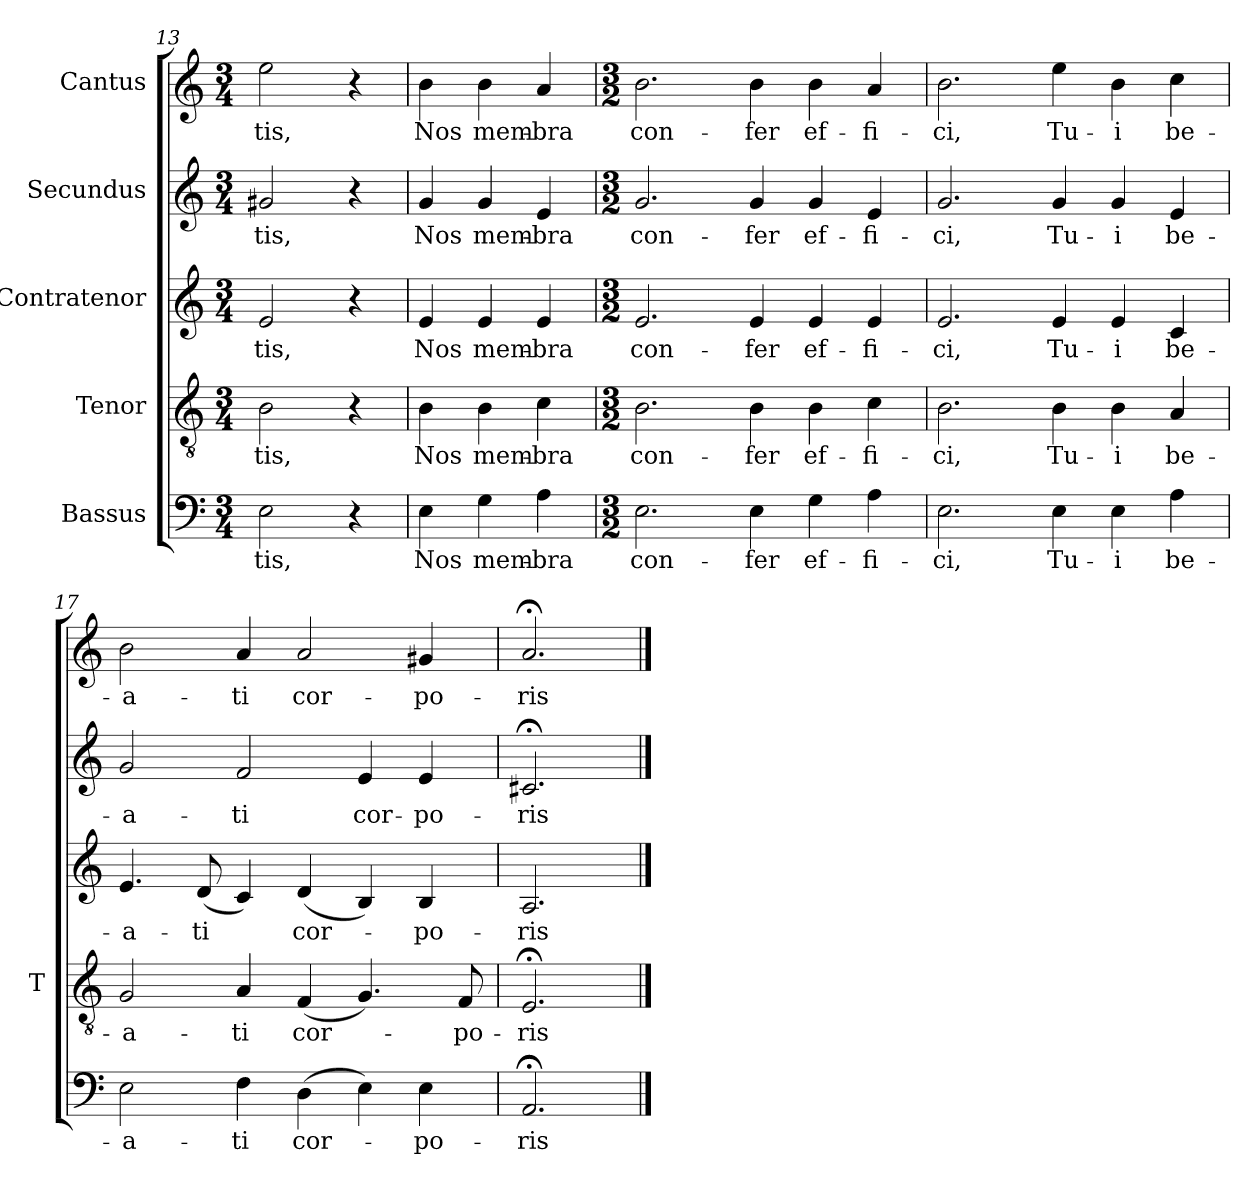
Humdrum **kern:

**kern	**text	**kern	**text	**kern	**text	**kern	**text	**kern	**text
*part5	*part5	*part4	*part4	*part3	*part3	*part2	*part2	*part1	*part1
*staff5	*staff5	*staff4	*staff4	*staff3	*staff3	*staff2	*staff2	*staff1	*staff1
*I"Bassus	*	*I"Tenor	*	*I"Contratenor	*	*I"Secundus	*	*I"Cantus	*
*	*	*I'T	*	*	*	*	*	*	*
*clefF4	*	*clefGv2	*	*	*	*clefG2	*	*	*
*k[]	*	*k[]	*	*k[]	*	*k[]	*	*k[]	*
*C:	*	*C:	*	*C:	*	*C:	*	*C:	*
*M3/4	*	*M3/4	*	*M3/4	*	*M3/4	*	*M3/4	*
=13	=13	=13	=13	=13	=13	=13	=13	=13	=13
2E\	-tis,	2B\	-tis,	2e/	-tis,	2g#X/	-tis,	2ee\	-tis,
4r	.	4r	.	4r	.	4r	.	4r	.
=14	=14	=14	=14	=14	=14	=14	=14	=14	=14
4E\	Nos	4B\	Nos	4e/	Nos	4g/	Nos	4b\	Nos
4G\	mem-	4B\	mem-	4e/	mem-	4g/	mem-	4b\	mem-
4A\	-bra	4c\	-bra	4e/	-bra	4e/	-bra	4a/	-bra
!!LO:LB:g=z
=15	=15	=15	=15	=15	=15	=15	=15	=15	=15
*M3/2	*	*M3/2	*	*M3/2	*	*M3/2	*	*M3/2	*
2.E\	con-	2.B\	con-	2.e/	con-	2.g/	con-	2.b\	con-
4E\	-fer	4B\	-fer	4e/	-fer	4g/	-fer	4b\	-fer
4G\	ef-	4B\	ef-	4e/	ef-	4g/	ef-	4b\	ef-
4A\	-fi-	4c\	-fi-	4e/	-fi-	4e/	-fi-	4a/	-fi-
=16	=16	=16	=16	=16	=16	=16	=16	=16	=16
2.E\	-ci,	2.B\	-ci,	2.e/	-ci,	2.g/	-ci,	2.b\	-ci,
4E\	Tu-	4B\	Tu-	4e/	Tu-	4g/	Tu-	4ee\	Tu-
4E\	-i	4B\	-i	4e/	-i	4g/	-i	4b\	-i
4A\	be-	4A/	be-	4c/	be-	4e/	be-	4cc\	be-
=17	=17	=17	=17	=17	=17	=17	=17	=17	=17
2E\	-a-	2G/	-a-	4.e/	-a-	2g/	-a-	2b\	-a-
.	.	.	.	(8d/	-ti	.	.	.	.
4F\	-ti	4A/	-ti	4c/)	.	2f/	-ti	4a/	-ti
(4D\	cor-	(4F/	cor-	(4d/	cor-	.	.	2a/	cor-
4E\)	.	4.G/)	.	4B/)	.	4e/	cor-	.	.
4E\	-po-	.	.	4B/	-po-	4e/	-po-	4g#X/	-po-
.	.	8F/	-po-	.	.	.	.	.	.
=18	=18	=18	=18	=18	=18	=18	=18	=18	=18
2.AA;</	-ris	2.E;</	-ris	2.A/	-ris	2.c#X;</	-ris	2.a;</	-ris
==	==	==	==	==	==	==	==	==	==
*-	*-	*-	*-	*-	*-	*-	*-	*-	*-
